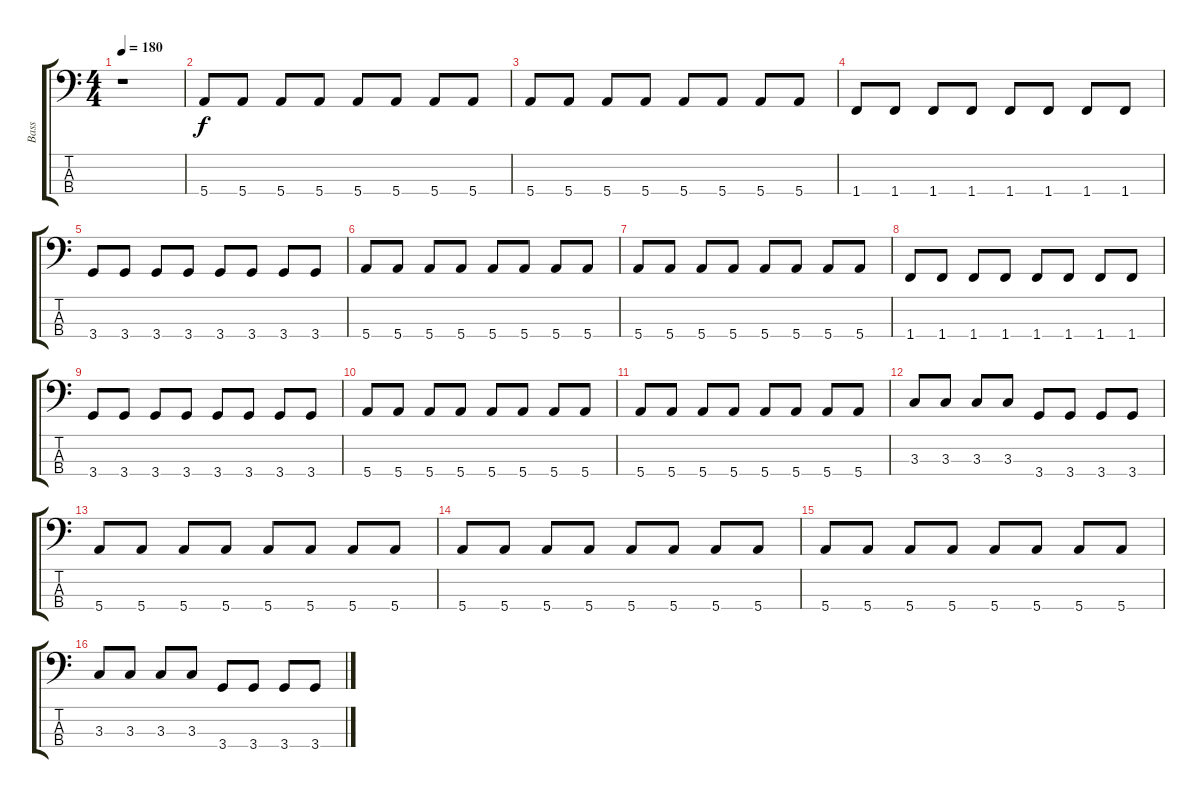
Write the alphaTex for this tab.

\track ("Bass" "Bass") {instrument electricbasspick}
\staff {score tabs}
\tuning (G2 D2 A1 E1) {hide}
\ts (4 4)
\tempo 180
\clef f4
\ks c
r.1{dy f instrument electricbasspick} |
5.4.8 5.4.8 5.4.8 5.4.8 5.4.8 5.4.8 5.4.8 5.4.8 |
5.4.8 5.4.8 5.4.8 5.4.8 5.4.8 5.4.8 5.4.8 5.4.8 |
1.4.8 1.4.8 1.4.8 1.4.8 1.4.8 1.4.8 1.4.8 1.4.8 |
3.4.8 3.4.8 3.4.8 3.4.8 3.4.8 3.4.8 3.4.8 3.4.8 |
5.4.8 5.4.8 5.4.8 5.4.8 5.4.8 5.4.8 5.4.8 5.4.8 |
5.4.8 5.4.8 5.4.8 5.4.8 5.4.8 5.4.8 5.4.8 5.4.8 |
1.4.8 1.4.8 1.4.8 1.4.8 1.4.8 1.4.8 1.4.8 1.4.8 |
3.4.8 3.4.8 3.4.8 3.4.8 3.4.8 3.4.8 3.4.8 3.4.8 |
5.4.8 5.4.8 5.4.8 5.4.8 5.4.8 5.4.8 5.4.8 5.4.8 |
5.4.8 5.4.8 5.4.8 5.4.8 5.4.8 5.4.8 5.4.8 5.4.8 |
3.3.8 3.3.8 3.3.8 3.3.8 3.4.8 3.4.8 3.4.8 3.4.8 |
5.4.8 5.4.8 5.4.8 5.4.8 5.4.8 5.4.8 5.4.8 5.4.8 |
5.4.8 5.4.8 5.4.8 5.4.8 5.4.8 5.4.8 5.4.8 5.4.8 |
5.4.8 5.4.8 5.4.8 5.4.8 5.4.8 5.4.8 5.4.8 5.4.8 |
3.3.8 3.3.8 3.3.8 3.3.8 3.4.8 3.4.8 3.4.8 3.4.8
